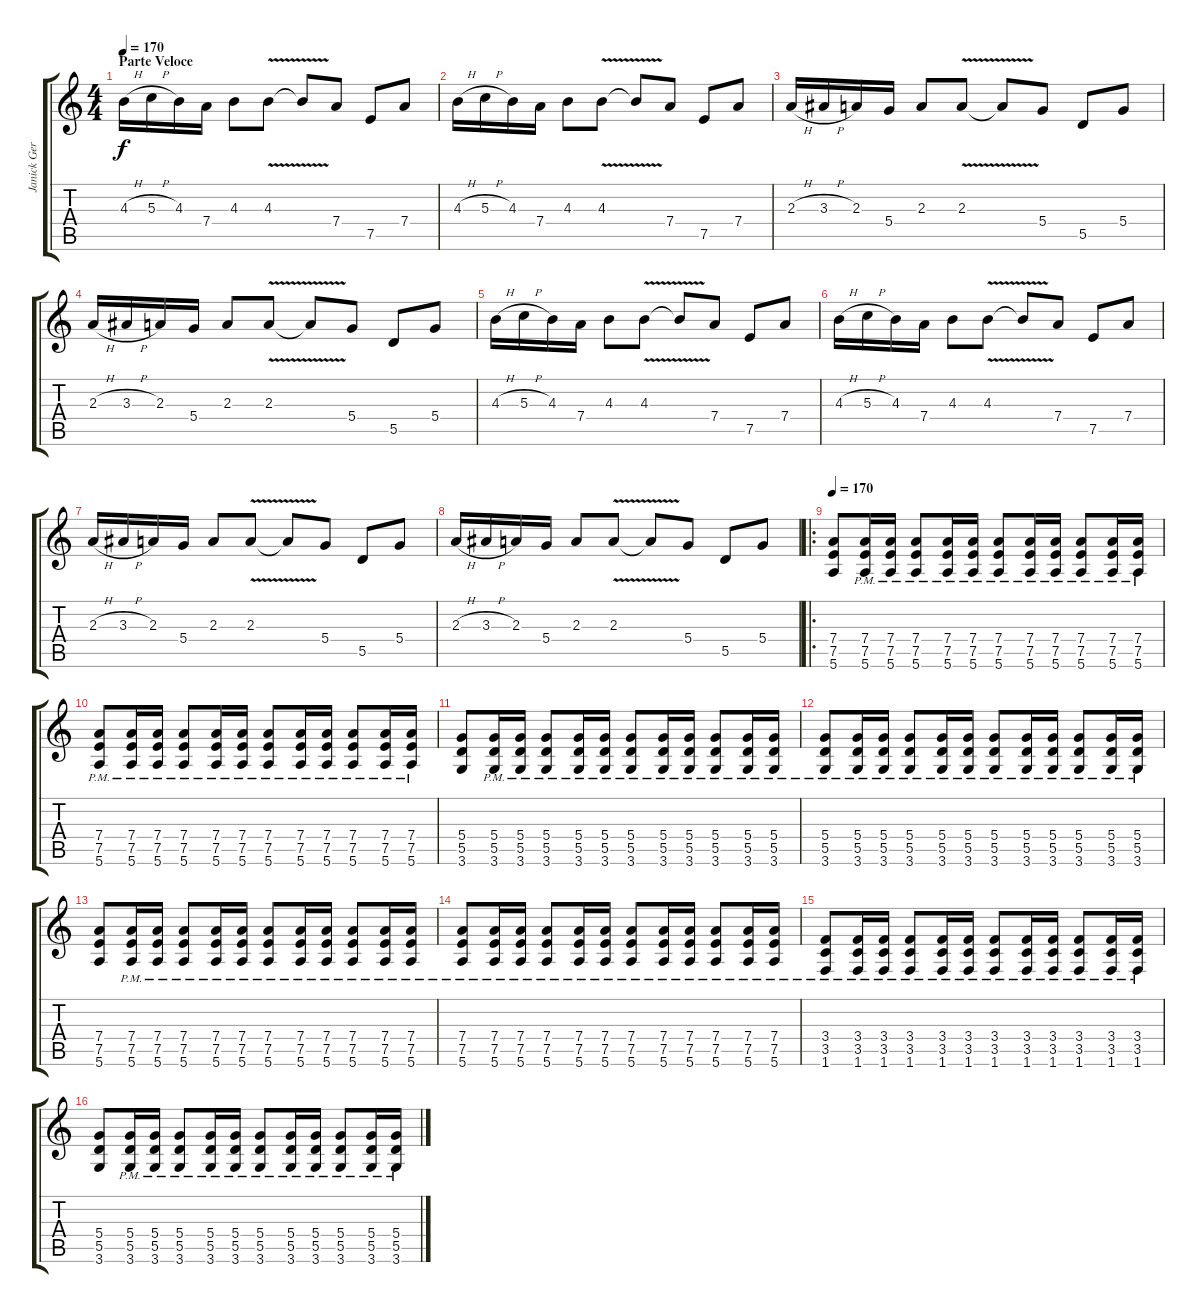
\track ("Janick Gers" "Janick Ger") {instrument distortionguitar}
\staff {score tabs}
\tuning (E4 B3 G3 D3 A2 E2) {hide}
\ts (4 4)
\section ("" "Parte Veloce")
\tempo 170
\clef g2
\ks c
4.3{h}.16{dy f} 5.3{h}.16 4.3.16 7.4.16 4.3.8 4.3{v}.8 4.3{t}.8 7.4.8 7.5.8 7.4.8 |
4.3{h}.16 5.3{h}.16 4.3.16 7.4.16 4.3.8 4.3{v}.8 4.3{t}.8 7.4.8 7.5.8 7.4.8 |
2.3{h}.16 3.3{h}.16 2.3.16 5.4.16 2.3.8 2.3{v}.8 2.3{t}.8 5.4.8 5.5.8 5.4.8 |
2.3{h}.16 3.3{h}.16 2.3.16 5.4.16 2.3.8 2.3{v}.8 2.3{t}.8 5.4.8 5.5.8 5.4.8 |
4.3{h}.16 5.3{h}.16 4.3.16 7.4.16 4.3.8 4.3{v}.8 4.3{t}.8 7.4.8 7.5.8 7.4.8 |
4.3{h}.16 5.3{h}.16 4.3.16 7.4.16 4.3.8 4.3{v}.8 4.3{t}.8 7.4.8 7.5.8 7.4.8 |
2.3{h}.16 3.3{h}.16 2.3.16 5.4.16 2.3.8 2.3{v}.8 2.3{t}.8 5.4.8 5.5.8 5.4.8 |
2.3{h}.16 3.3{h}.16 2.3.16 5.4.16 2.3.8 2.3{v}.8 2.3{t}.8 5.4.8 5.5.8 5.4.8 |
\ro
\tempo 170
(7.4 7.5 5.6).8 (7.4{pm} 7.5{pm} 5.6{pm}).16 (7.4{pm} 7.5{pm} 5.6{pm}).16 (7.4{pm} 7.5{pm} 5.6{pm}).8 (7.4{pm} 7.5{pm} 5.6{pm}).16 (7.4{pm} 7.5{pm} 5.6{pm}).16 (7.4{pm} 7.5{pm} 5.6{pm}).8 (7.4{pm} 7.5{pm} 5.6{pm}).16 (7.4{pm} 7.5{pm} 5.6{pm}).16 (7.4{pm} 7.5{pm} 5.6{pm}).8 (7.4{pm} 7.5{pm} 5.6{pm}).16 (7.4{pm} 7.5{pm} 5.6{pm}).16 |
(7.4 7.5{pm} 5.6).8 (7.4{pm} 7.5{pm} 5.6{pm}).16 (7.4{pm} 7.5{pm} 5.6{pm}).16 (7.4{pm} 7.5{pm} 5.6{pm}).8 (7.4{pm} 7.5{pm} 5.6{pm}).16 (7.4{pm} 7.5{pm} 5.6{pm}).16 (7.4{pm} 7.5{pm} 5.6{pm}).8 (7.4{pm} 7.5{pm} 5.6{pm}).16 (7.4{pm} 7.5{pm} 5.6{pm}).16 (7.4{pm} 7.5{pm} 5.6{pm}).8 (7.4{pm} 7.5{pm} 5.6{pm}).16 (7.4{pm} 7.5{pm} 5.6{pm}).16 |
(5.4 5.5 3.6).8 (5.4{pm} 5.5{pm} 3.6{pm}).16 (5.4{pm} 5.5{pm} 3.6{pm}).16 (5.4{pm} 5.5{pm} 3.6{pm}).8 (5.4{pm} 5.5{pm} 3.6{pm}).16 (5.4{pm} 5.5{pm} 3.6{pm}).16 (5.4{pm} 5.5{pm} 3.6{pm}).8 (5.4{pm} 5.5{pm} 3.6{pm}).16 (5.4{pm} 5.5{pm} 3.6{pm}).16 (5.4{pm} 5.5{pm} 3.6{pm}).8 (5.4{pm} 5.5{pm} 3.6{pm}).16 (5.4{pm} 5.5{pm} 3.6{pm}).16 |
(5.4 5.5{pm} 3.6).8 (5.4{pm} 5.5{pm} 3.6{pm}).16 (5.4{pm} 5.5{pm} 3.6{pm}).16 (5.4{pm} 5.5{pm} 3.6{pm}).8 (5.4{pm} 5.5{pm} 3.6{pm}).16 (5.4{pm} 5.5{pm} 3.6{pm}).16 (5.4{pm} 5.5{pm} 3.6{pm}).8 (5.4{pm} 5.5{pm} 3.6{pm}).16 (5.4{pm} 5.5{pm} 3.6{pm}).16 (5.4{pm} 5.5{pm} 3.6{pm}).8 (5.4{pm} 5.5{pm} 3.6{pm}).16 (5.4{pm} 5.5{pm} 3.6{pm}).16 |
(7.4 7.5 5.6).8 (7.4{pm} 7.5{pm} 5.6{pm}).16 (7.4{pm} 7.5{pm} 5.6{pm}).16 (7.4{pm} 7.5{pm} 5.6{pm}).8 (7.4{pm} 7.5{pm} 5.6{pm}).16 (7.4{pm} 7.5{pm} 5.6{pm}).16 (7.4{pm} 7.5{pm} 5.6{pm}).8 (7.4{pm} 7.5{pm} 5.6{pm}).16 (7.4{pm} 7.5{pm} 5.6{pm}).16 (7.4{pm} 7.5{pm} 5.6{pm}).8 (7.4{pm} 7.5{pm} 5.6{pm}).16 (7.4{pm} 7.5{pm} 5.6{pm}).16 |
(7.4 7.5{pm} 5.6).8 (7.4{pm} 7.5{pm} 5.6{pm}).16 (7.4{pm} 7.5{pm} 5.6{pm}).16 (7.4{pm} 7.5{pm} 5.6{pm}).8 (7.4{pm} 7.5{pm} 5.6{pm}).16 (7.4{pm} 7.5{pm} 5.6{pm}).16 (7.4{pm} 7.5{pm} 5.6{pm}).8 (7.4{pm} 7.5{pm} 5.6{pm}).16 (7.4{pm} 7.5{pm} 5.6{pm}).16 (7.4{pm} 7.5{pm} 5.6{pm}).8 (7.4{pm} 7.5{pm} 5.6{pm}).16 (7.4{pm} 7.5{pm} 5.6{pm}).16 |
(3.4{pm} 3.5{pm} 1.6{pm}).8 (3.4{pm} 3.5{pm} 1.6{pm}).16 (3.4{pm} 3.5{pm} 1.6{pm}).16 (3.4{pm} 3.5{pm} 1.6{pm}).8 (3.4{pm} 3.5{pm} 1.6{pm}).16 (3.4{pm} 3.5{pm} 1.6{pm}).16 (3.4{pm} 3.5{pm} 1.6{pm}).8 (3.4{pm} 3.5{pm} 1.6{pm}).16 (3.4{pm} 3.5{pm} 1.6{pm}).16 (3.4{pm} 3.5{pm} 1.6{pm}).8 (3.4{pm} 3.5{pm} 1.6{pm}).16 (3.4{pm} 3.5{pm} 1.6{pm}).16 |
(5.4 5.5 3.6).8 (5.4{pm} 5.5{pm} 3.6{pm}).16 (5.4{pm} 5.5{pm} 3.6{pm}).16 (5.4{pm} 5.5{pm} 3.6{pm}).8 (5.4{pm} 5.5{pm} 3.6{pm}).16 (5.4{pm} 5.5{pm} 3.6{pm}).16 (5.4{pm} 5.5{pm} 3.6{pm}).8 (5.4{pm} 5.5{pm} 3.6{pm}).16 (5.4{pm} 5.5{pm} 3.6{pm}).16 (5.4{pm} 5.5{pm} 3.6{pm}).8 (5.4{pm} 5.5{pm} 3.6{pm}).16 (5.4{pm} 5.5{pm} 3.6{pm}).16
